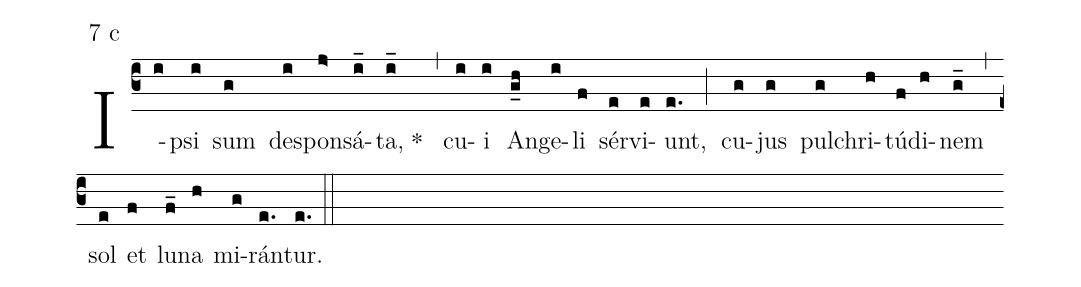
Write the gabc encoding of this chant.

mode:7 c;
%%
(c3) I(i)psi(i) sum(g) des(i)pon(j>)sá(i_)ta,(i_)  *()(,) cu(i)i(i) An(g_h)ge(i)li(f) sér(e)vi(e)unt,(e.) (;) cu(g)jus(g) pul(g)chri(h)tú(f)di(h)nem(g_) (,)  sol(e) et(f) lu(f_)na(h) mi(g)rán(e.)tur.(e.) (::)
